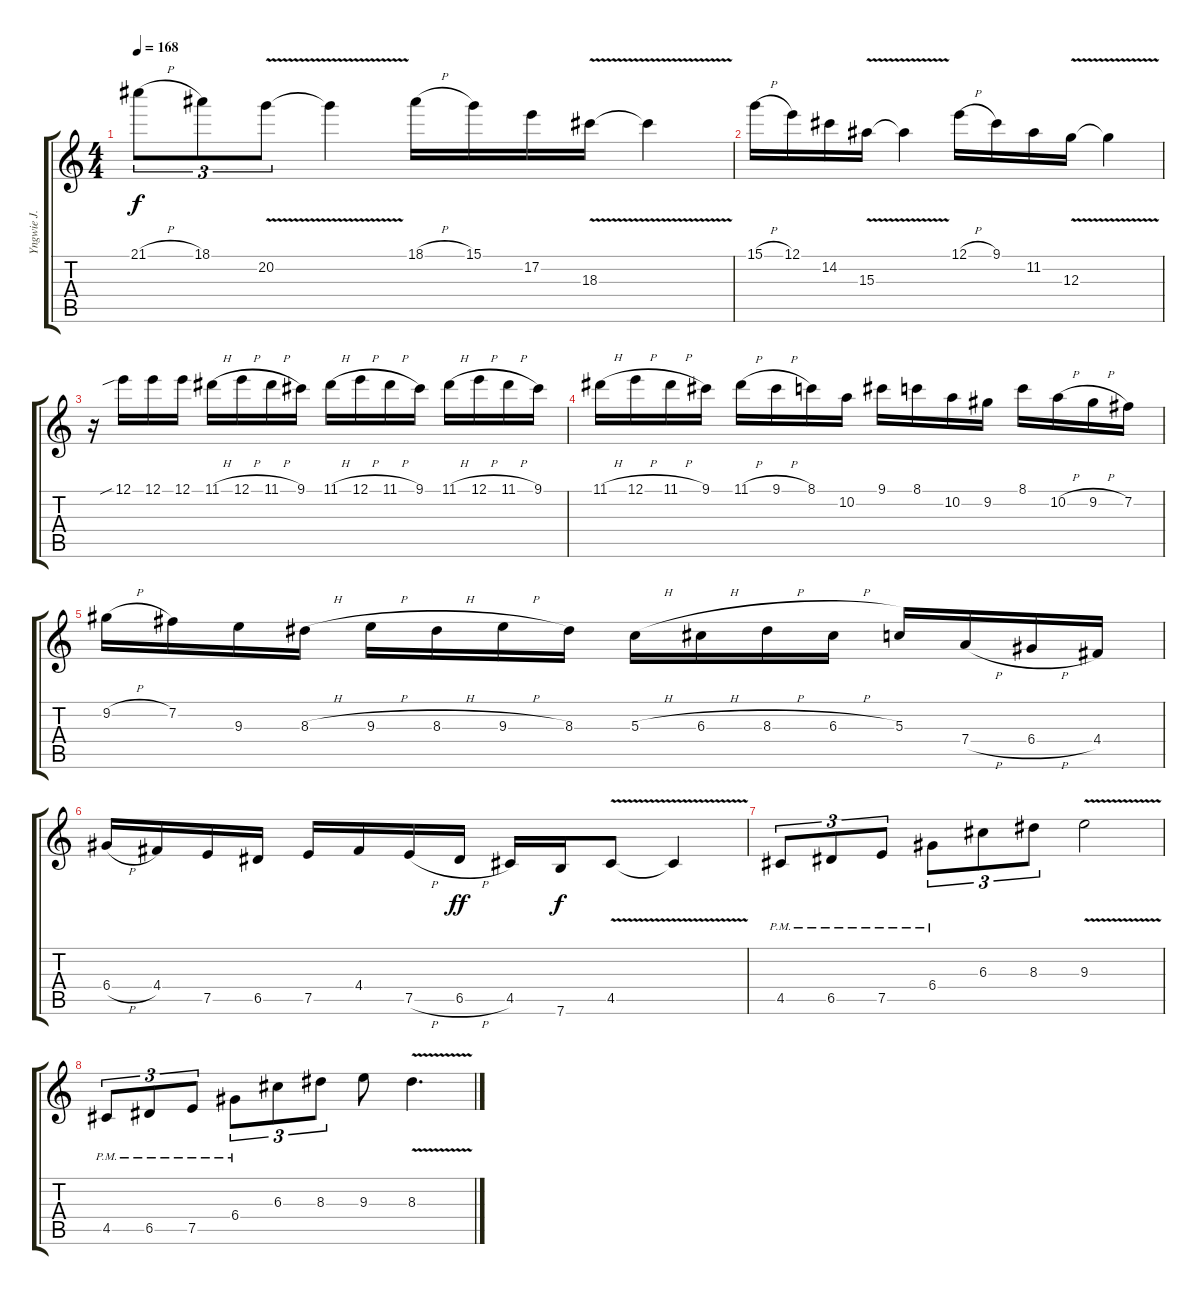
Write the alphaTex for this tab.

\track ("Yngwie J. Malmsteen (Lead Guitar)" "Yngwie J. ") {instrument overdrivenguitar}
\staff {score tabs}
\tuning (E4 B3 G3 D3 A2 E2) {hide}
\ts (4 4)
\tempo 168
\clef g2
\ks c
21.1{h}.8{tu (3 2) dy f} 18.1.8{tu (3 2)} 20.2{v}.8{tu (3 2)} 20.2{t}.4 18.1{h}.16 15.1.16 17.2.16 18.3{v}.16 18.3{t}.4 |
15.1{h}.16 12.1.16 14.2.16 15.3{v}.16 15.3{t}.4 12.1{h}.16 9.1.16 11.2.16 12.3{v}.16 12.3{t}.4 |
r.16 12.1{sib}.16 12.1.16 12.1.16 11.1{h}.16 12.1{h}.16 11.1{h}.16 9.1.16 11.1{h}.16 12.1{h}.16 11.1{h}.16 9.1.16 11.1{h}.16 12.1{h}.16 11.1{h}.16 9.1.16 |
11.1{h}.16 12.1{h}.16 11.1{h}.16 9.1.16 11.1{h}.16 9.1{h}.16 8.1.16 10.2.16 9.1.16 8.1.16 10.2.16 9.2.16 8.1.16 10.2{h}.16 9.2{h}.16 7.2.16 |
9.2{h}.16 7.2.16 9.3.16 8.3{h}.16 9.3{h}.16 8.3{h}.16 9.3{h}.16 8.3.16 5.3{h}.16 6.3{h}.16 8.3{h}.16 6.3{h}.16 5.3.16 7.4{h}.16 6.4{h}.16 4.4.16 |
6.4{h}.16 4.4.16 7.5.16 6.5.16 7.5.16 4.4.16 7.5{h}.16 6.5{h}.16{dy ff} 4.5.16 7.6.16{dy f} 4.5{v}.8 4.5{t}.4 |
4.5{pm}.8{tu (3 2)} 6.5{pm}.8{tu (3 2)} 7.5{pm}.8{tu (3 2)} 6.4{pm}.8{tu (3 2)} 6.3.8{tu (3 2)} 8.3.8{tu (3 2)} 9.3{v}.2 |
4.5{pm}.8{tu (3 2)} 6.5{pm}.8{tu (3 2)} 7.5{pm}.8{tu (3 2)} 6.4{pm}.8{tu (3 2)} 6.3.8{tu (3 2)} 8.3.8{tu (3 2)} 9.3.8 8.3{v}.4{d}
